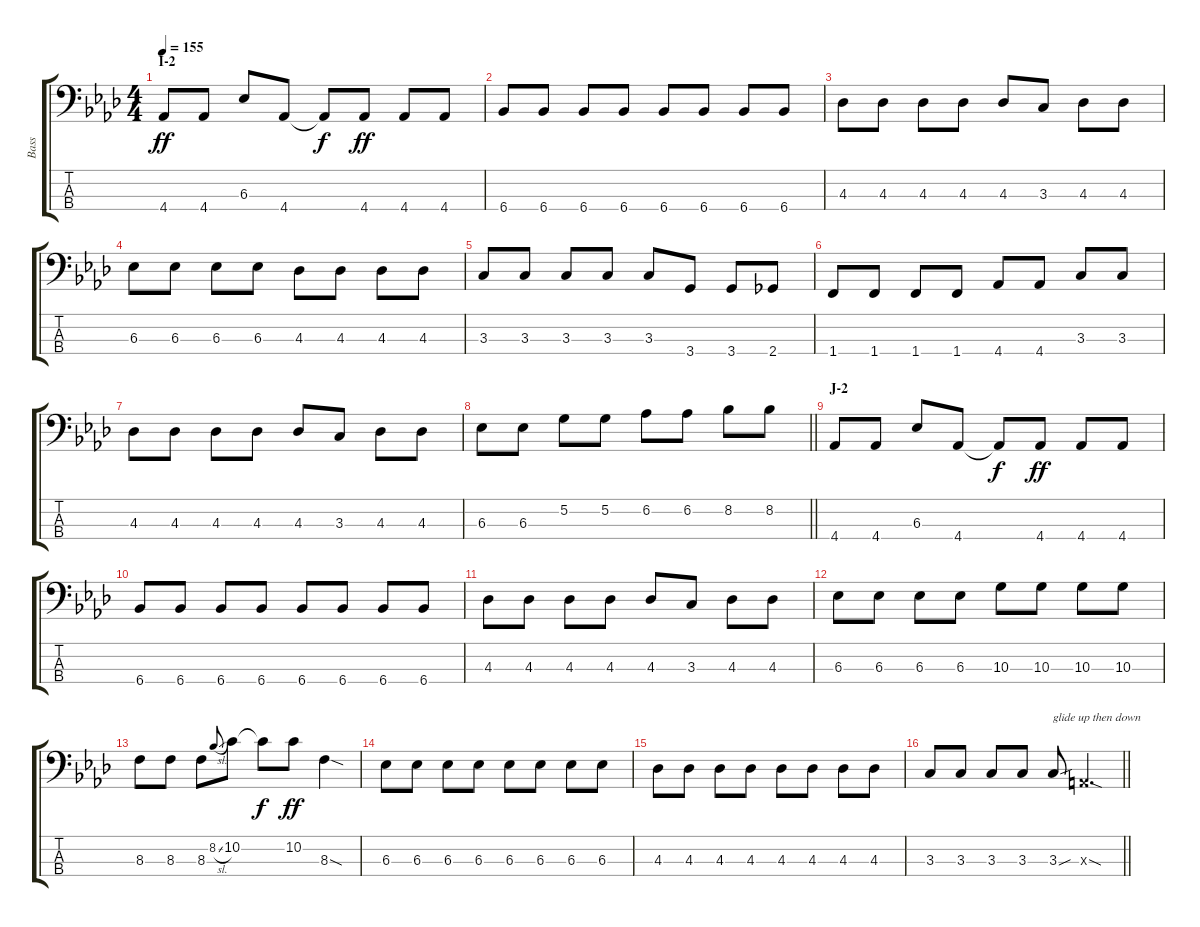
\track ("Bass" "Bass") {instrument electricbasspick}
\staff {score tabs}
\tuning (G2 D2 A1 E1) {hide}
\ts (4 4)
\section ("" "I-2")
\tempo 155
\clef f4
\ks ab
4.4.8{dy ff} 4.4.8 6.3.8 4.4.8 4.4{t}.8{dy f} 4.4.8{dy ff} 4.4.8 4.4.8 |
6.4.8 6.4.8 6.4.8 6.4.8 6.4.8 6.4.8 6.4.8 6.4.8 |
4.3.8 4.3.8 4.3.8 4.3.8 4.3.8 3.3.8 4.3.8 4.3.8 |
6.3.8 6.3.8 6.3.8 6.3.8 4.3.8 4.3.8 4.3.8 4.3.8 |
3.3.8 3.3.8 3.3.8 3.3.8 3.3.8 3.4.8 3.4.8 2.4.8 |
1.4.8 1.4.8 1.4.8 1.4.8 4.4.8 4.4.8 3.3.8 3.3.8 |
4.3.8 4.3.8 4.3.8 4.3.8 4.3.8 3.3.8 4.3.8 4.3.8 |
\barLineRight lightlight
6.3.8 6.3.8 5.2.8 5.2.8 6.2.8 6.2.8 8.2.8 8.2.8 |
\section ("" "J-2")
4.4.8 4.4.8 6.3.8 4.4.8 4.4{t}.8{dy f} 4.4.8{dy ff} 4.4.8 4.4.8 |
6.4.8 6.4.8 6.4.8 6.4.8 6.4.8 6.4.8 6.4.8 6.4.8 |
4.3.8 4.3.8 4.3.8 4.3.8 4.3.8 3.3.8 4.3.8 4.3.8 |
6.3.8 6.3.8 6.3.8 6.3.8 10.3.8 10.3.8 10.3.8 10.3.8 |
8.3.8 8.3.8 8.3.8 8.2{sl}.8{gr onbeat} 10.2.8 10.2{t}.8{dy f} 10.2.8{dy ff} 8.3{sod}.4 |
6.3.8 6.3.8 6.3.8 6.3.8 6.3.8 6.3.8 6.3.8 6.3.8 |
4.3.8 4.3.8 4.3.8 4.3.8 4.3.8 4.3.8 4.3.8 4.3.8 |
\barLineRight lightlight
3.3.8 3.3.8 3.3.8 3.3.8 3.3{sou}.8{txt "glide up then down"} 0.3{sod x}.4{d}
